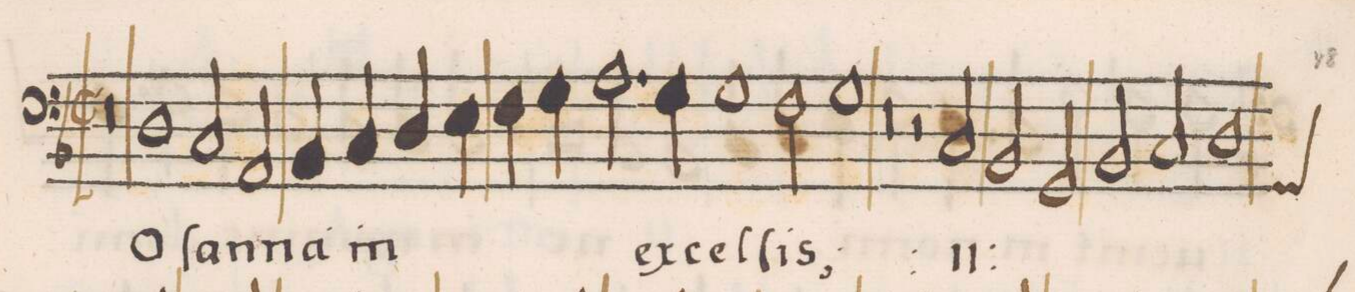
**kern	**text
*I"BASSVS	*
*clefF4	*
*k[b-]	*
*met(C|)	*
*M2/1	*
*M2/1	*
*met(C|)	*
0r	.
=56-	=56-
1D\	O-
2C/	-ſan-
2AA/	.
=57-	=57-
4BB-/	-na
4C/	in
4D/	.
4E\	.
4F\	.
4G\	.
2.A\	.
=58-	=58-
4G\	ex-
1G\	-cel-
2F\	-ſis;
=59-	=59-
1G\	.
0r	.
=60-	=60-
2r	.
*	*ij
2C/	O-
=61-	=61-
2BB-/	-ſan-
2GG/	-na
2BB-/	in
2C/	ex-
=62-	=62-
*custos:GG	*
1D\	-cel-
*-	*-
